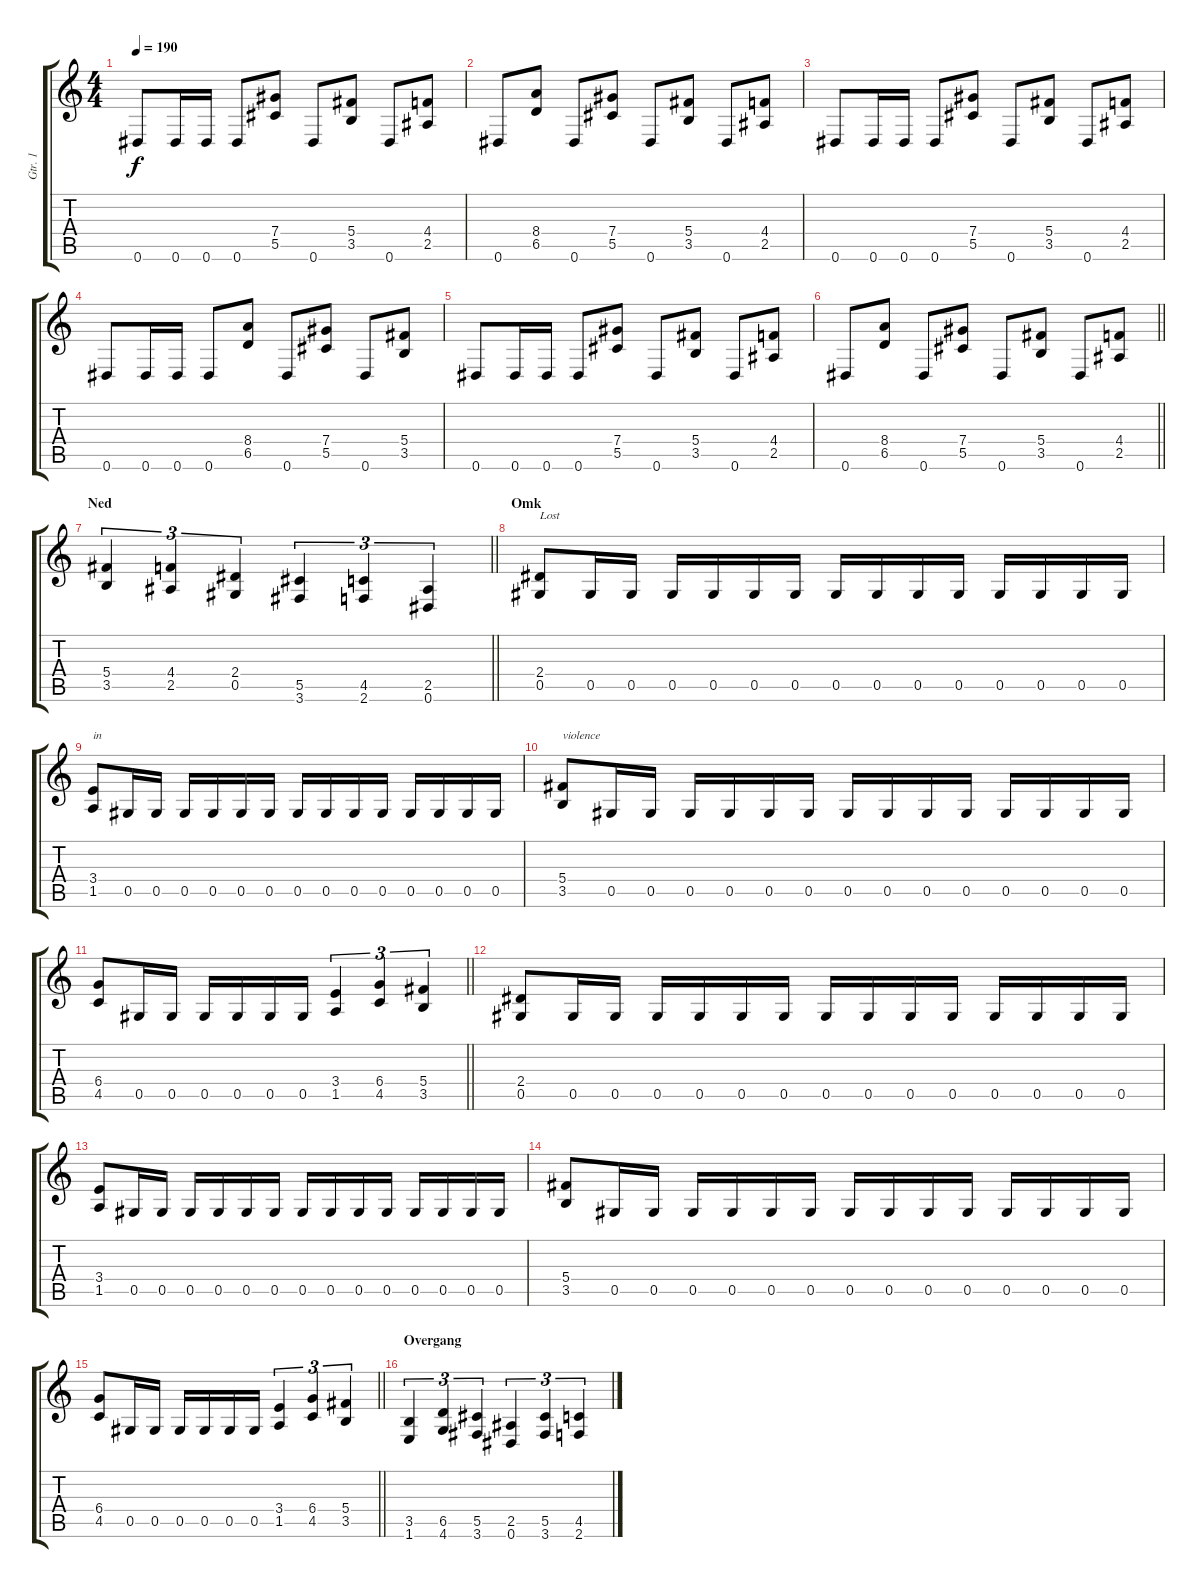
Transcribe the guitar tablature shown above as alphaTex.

\track ("Gtr. 1" "Gtr. 1") {instrument distortionguitar}
\staff {score tabs}
\tuning (Eb4 Bb3 Gb3 Db3 Ab2 Eb2) {hide}
\ts (4 4)
\tempo 190
\clef g2
\ks c
0.6.8{dy f} 0.6.16 0.6.16 0.6.8 (7.4 5.5).8 0.6.8 (5.4 3.5).8 0.6.8 (4.4 2.5).8 |
0.6.8 (8.4 6.5).8 0.6.8 (7.4 5.5).8 0.6.8 (5.4 3.5).8 0.6.8 (4.4 2.5).8 |
0.6.8 0.6.16 0.6.16 0.6.8 (7.4 5.5).8 0.6.8 (5.4 3.5).8 0.6.8 (4.4 2.5).8 |
0.6.8 0.6.16 0.6.16 0.6.8 (8.4 6.5).8 0.6.8 (7.4 5.5).8 0.6.8 (5.4 3.5).8 |
0.6.8 0.6.16 0.6.16 0.6.8 (7.4 5.5).8 0.6.8 (5.4 3.5).8 0.6.8 (4.4 2.5).8 |
\barLineRight lightlight
0.6.8 (8.4 6.5).8 0.6.8 (7.4 5.5).8 0.6.8 (5.4 3.5).8 0.6.8 (4.4 2.5).8 |
\section ("" "Ned")
\barLineRight lightlight
(5.4 3.5).4{tu (3 2)} (4.4 2.5).4{tu (3 2)} (2.4 0.5).4{tu (3 2)} (5.5 3.6).4{tu (3 2)} (4.5 2.6).4{tu (3 2)} (2.5 0.6).4{tu (3 2)} |
\section ("" "Omk")
(2.4 0.5).8{txt "Lost"} 0.5.16 0.5.16 0.5.16 0.5.16 0.5.16 0.5.16 0.5.16 0.5.16 0.5.16 0.5.16 0.5.16 0.5.16 0.5.16 0.5.16 |
(3.4 1.5).8{txt "in"} 0.5.16 0.5.16 0.5.16 0.5.16 0.5.16 0.5.16 0.5.16 0.5.16 0.5.16 0.5.16 0.5.16 0.5.16 0.5.16 0.5.16 |
(5.4 3.5).8{txt "violence"} 0.5.16 0.5.16 0.5.16 0.5.16 0.5.16 0.5.16 0.5.16 0.5.16 0.5.16 0.5.16 0.5.16 0.5.16 0.5.16 0.5.16 |
\barLineRight lightlight
(6.4 4.5).8 0.5.16 0.5.16 0.5.16 0.5.16 0.5.16 0.5.16 (3.4 1.5).4{tu (3 2)} (6.4 4.5).4{tu (3 2)} (5.4 3.5).4{tu (3 2)} |
(2.4 0.5).8 0.5.16 0.5.16 0.5.16 0.5.16 0.5.16 0.5.16 0.5.16 0.5.16 0.5.16 0.5.16 0.5.16 0.5.16 0.5.16 0.5.16 |
(3.4 1.5).8 0.5.16 0.5.16 0.5.16 0.5.16 0.5.16 0.5.16 0.5.16 0.5.16 0.5.16 0.5.16 0.5.16 0.5.16 0.5.16 0.5.16 |
(5.4 3.5).8 0.5.16 0.5.16 0.5.16 0.5.16 0.5.16 0.5.16 0.5.16 0.5.16 0.5.16 0.5.16 0.5.16 0.5.16 0.5.16 0.5.16 |
\barLineRight lightlight
(6.4 4.5).8 0.5.16 0.5.16 0.5.16 0.5.16 0.5.16 0.5.16 (3.4 1.5).4{tu (3 2)} (6.4 4.5).4{tu (3 2)} (5.4 3.5).4{tu (3 2)} |
\section ("" "Overgang")
(3.5 1.6).4{tu (3 2)} (6.5 4.6).4{tu (3 2)} (5.5 3.6).4{tu (3 2)} (2.5 0.6).4{tu (3 2)} (5.5 3.6).4{tu (3 2)} (4.5 2.6).4{tu (3 2)}
